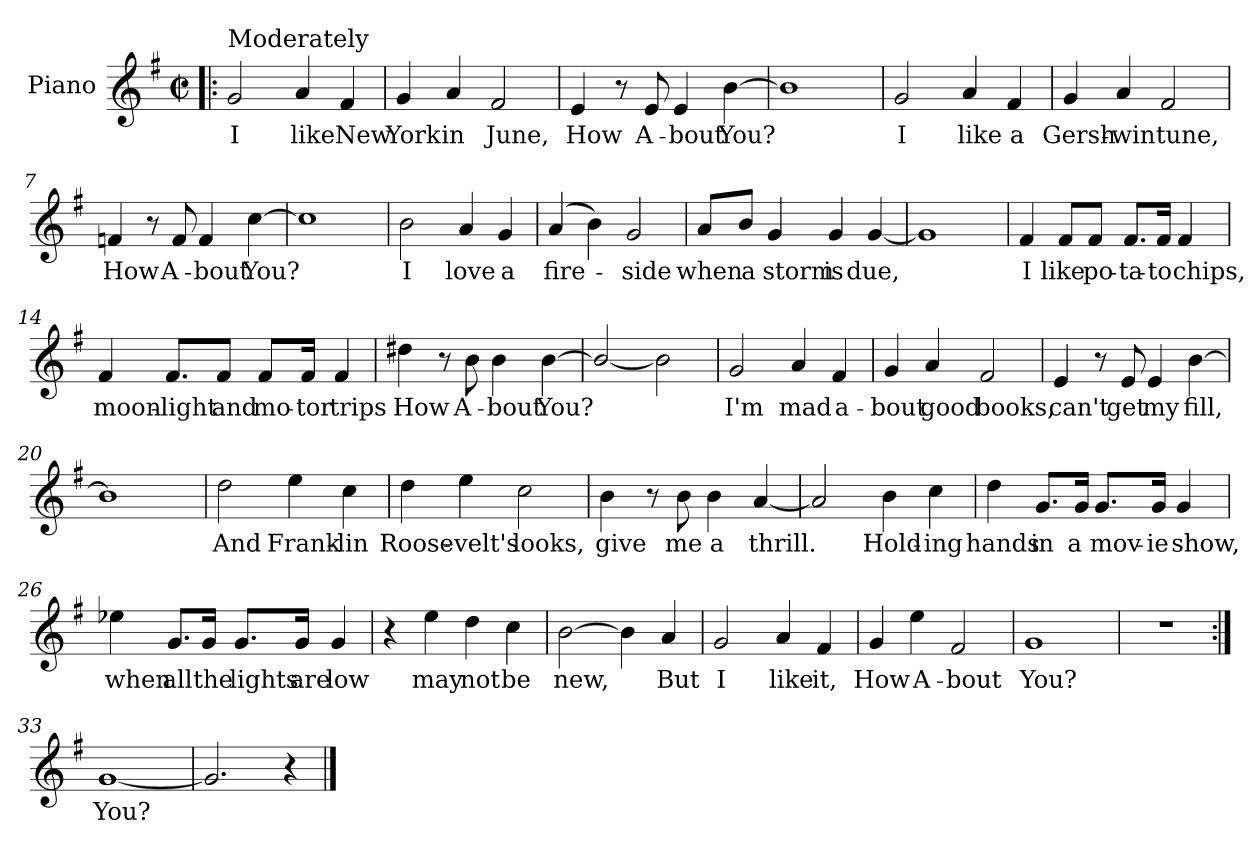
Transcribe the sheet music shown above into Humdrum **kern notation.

**kern	**text
*part1	*part1
*staff1	*staff1
*I"Piano	*
*I'Pno	*
*clefG2	*
*k[f#]	*
*G:	*
*M2/2	*
*met(c|)	*
=1!|:	=1!|:
!LO:TX:a:t=Moderately	!
2g/	I
4a/	like
4f#/	New
=2	=2
4g/	York
4a/	in
2f#/	June,
=3	=3
4e/	How
8r	.
8e/	A-
4e/	-bout
[4b\	You?
=4	=4
1b]	.
!!LO:LB:g=z
=5	=5
2g/	I
4a/	like
4f#/	a
=6	=6
4g/	Gersh-
4a/	-win
2f#/	tune,
=7	=7
4fn/	How
8r	.
8f/	A-
4f/	-bout
[4cc\	You?
=8	=8
1cc]	.
!!LO:LB:g=z
=9	=9
2b\	I
4a/	love
4g/	a
=10	=10
(4a/	fire-
4b\)	.
2g/	-side
=11	=11
8a/L	when
8b/J	a
4g/	storm
4g/	is
[4g/	due,
=12	=12
1g]	.
!!LO:LB:g=z
=13	=13
4f#/	I
8f#/L	like
8f#/J	po-
8.f#/L	-ta-
16f#/J	-to
4f#/	chips,
=14	=14
4f#/	moon-
8.f#/L	-light
8f#/J	and
8f#/L	mo-
16f#/J	-tor
4f#/	trips
=15	=15
4dd#X\	How
8r	.
8b\	A-
4b\	-bout
[4b\	You?
=16	=16
2b/_	.
2b\]	.
!!LO:LB:g=z
=17	=17
2g/	I'm
4a/	mad
4f#/	a-
=18	=18
4g/	-bout
4a/	good
2f#/	books,
=19	=19
4e/	can't
8r	.
8e/	get
4e/	my
[4b\	fill,
=20	=20
1b]	.
!!LO:LB:g=z
=21	=21
2dd\	And
4ee\	Frank-
4cc\	-lin
=22	=22
4dd\	Roose-
4ee\	-velt's
2cc\	looks,
=23	=23
4b\	give
8r	.
8b\	me
4b\	a
[4a/	thrill.
!!LO:LB:g=z
=24	=24
2a/]	.
4b\	Hold-
4cc\	-ing
=25	=25
4dd\	hands
8.g/L	in
16g/J	a
8.g/L	mov-
16g/J	-ie
4g/	show,
=26	=26
4ee-X\	when
8.g/L	all
16g/J	the
8.g/L	lights
16g/J	are
4g/	low
!!LO:LB:g=z
=27	=27
4r	.
4ee\	may
4dd\	not
4cc\	be
=28	=28
[2b\	new,
4b\]	.
4a/	But
=29	=29
2g/	I
4a/	like
4f#/	it,
=30	=30
4g/	How
4ee\	A-
2f#/	-bout
!!LO:LB:g=z
=31	=31
1g	You?
=32	=32
1r	.
=33:|!	=33:|!
[1g	You?
=34	=34
2.g/]	.
4r	.
==	==
*-	*-
